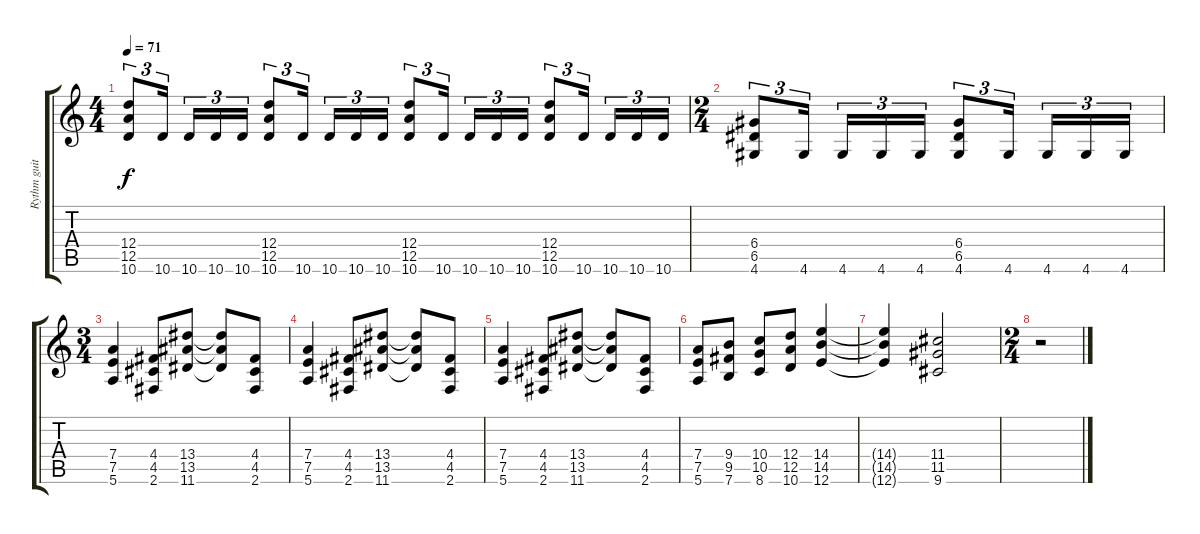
\track ("Rythm guitar" "Rythm guit") {instrument distortionguitar}
\staff {score tabs}
\tuning (E4 B3 G3 D3 A2 E2) {hide}
\ts (4 4)
\tempo 71
\clef g2
\ks c
(12.4 12.5 10.6).8{tu (3 2) dy f} 10.6.16{tu (3 2)} 10.6.16{tu (3 2)} 10.6.16{tu (3 2)} 10.6.16{tu (3 2)} (12.4 12.5 10.6).8{tu (3 2)} 10.6.16{tu (3 2)} 10.6.16{tu (3 2)} 10.6.16{tu (3 2)} 10.6.16{tu (3 2)} (12.4 12.5 10.6).8{tu (3 2)} 10.6.16{tu (3 2)} 10.6.16{tu (3 2)} 10.6.16{tu (3 2)} 10.6.16{tu (3 2)} (12.4 12.5 10.6).8{tu (3 2)} 10.6.16{tu (3 2)} 10.6.16{tu (3 2)} 10.6.16{tu (3 2)} 10.6.16{tu (3 2)} |
\ts (2 4)
(6.4 6.5 4.6).8{tu (3 2)} 4.6.16{tu (3 2)} 4.6.16{tu (3 2)} 4.6.16{tu (3 2)} 4.6.16{tu (3 2)} (6.4 6.5 4.6).8{tu (3 2)} 4.6.16{tu (3 2)} 4.6.16{tu (3 2)} 4.6.16{tu (3 2)} 4.6.16{tu (3 2)} |
\ts (3 4)
(7.4 7.5 5.6).4 (4.4 4.5 2.6).8 (13.4 13.5 11.6).8 (13.4{t} 13.5{t} 11.6{t}).8 (4.4 4.5 2.6).8 |
(7.4 7.5 5.6).4 (4.4 4.5 2.6).8 (13.4 13.5 11.6).8 (13.4{t} 13.5{t} 11.6{t}).8 (4.4 4.5 2.6).8 |
(7.4 7.5 5.6).4 (4.4 4.5 2.6).8 (13.4 13.5 11.6).8 (13.4{t} 13.5{t} 11.6{t}).8 (4.4 4.5 2.6).8 |
(7.4 7.5 5.6).8 (9.4 9.5 7.6).8 (10.4 10.5 8.6).8 (12.4 12.5 10.6).8 (14.4 14.5 12.6).4 |
(14.4{t} 14.5{t} 12.6{t}).4 (11.4 11.5 9.6).2 |
\ts (2 4)
r.2
